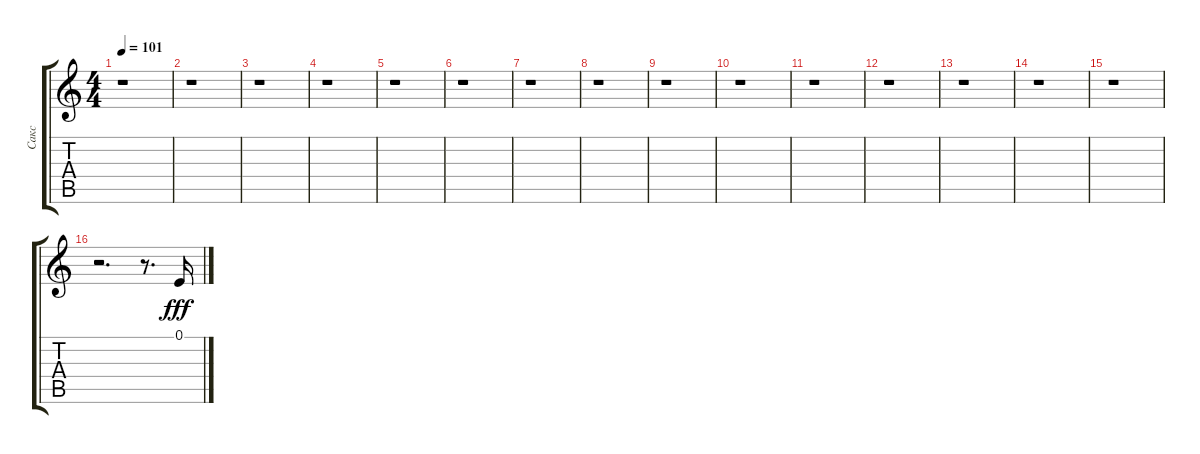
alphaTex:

\track ("Сакс" "Сакс") {instrument altosax}
\staff {score tabs}
\tuning (E4 B3 G3 D3 A2 E2) {hide}
\ts (4 4)
\tempo 101
\clef g2
\ks c
r.1{dy f} |
r.1 |
r.1 |
r.1 |
r.1 |
r.1 |
r.1 |
r.1 |
r.1 |
r.1 |
r.1 |
r.1 |
r.1 |
r.1 |
r.1 |
r.2{d} r.8{d} 0.1.16{dy fff}
